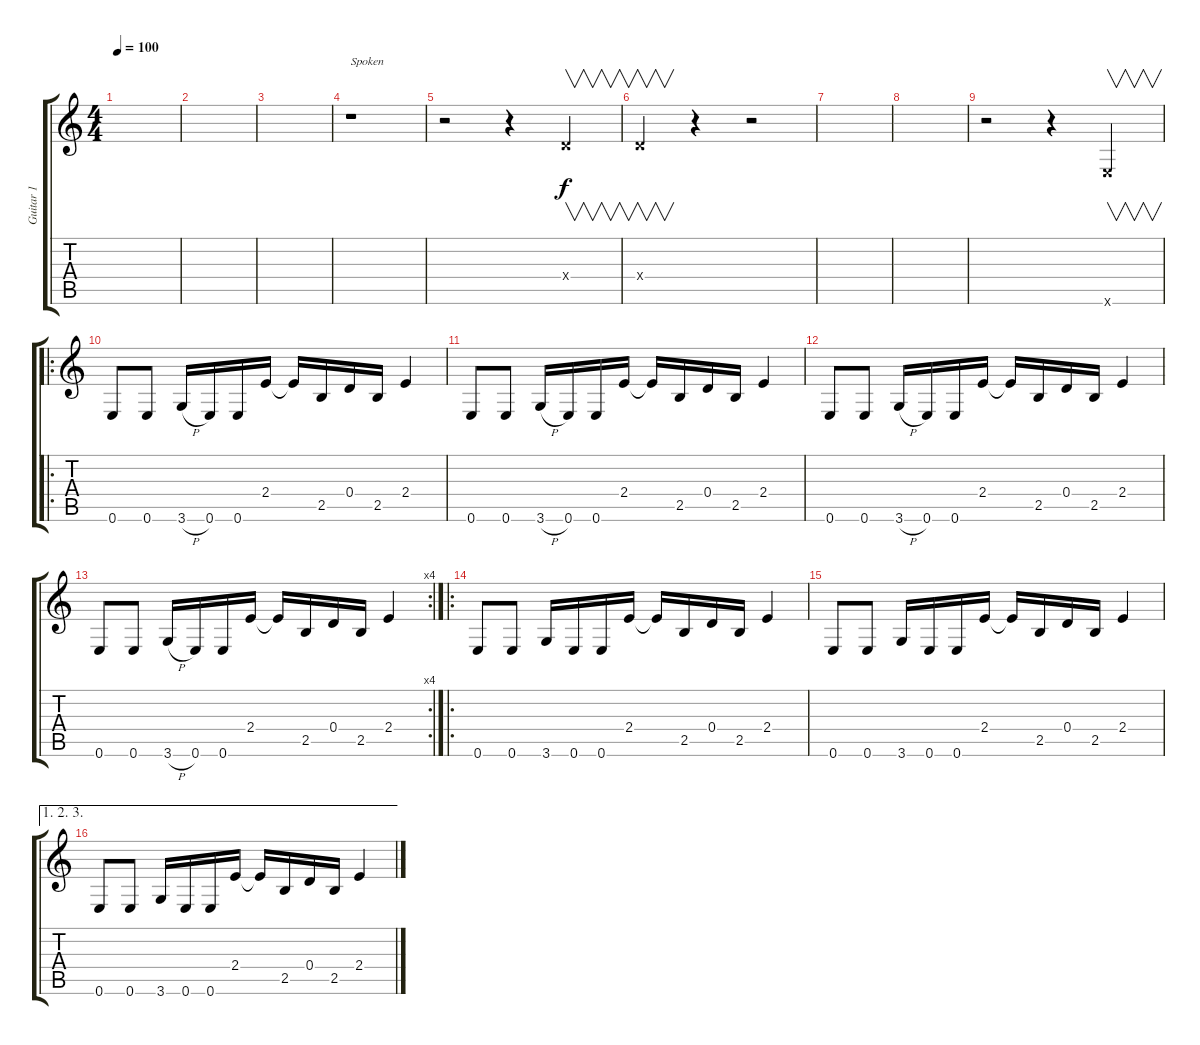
\track ("Guitar 1" "Guitar 1") {instrument overdrivenguitar}
\staff {score tabs}
\tuning (E4 B3 G3 D3 A2 E2) {hide}
\ts (4 4)
\tempo 100
\clef g2
\ks c
|
|
|
r.1{txt "Spoken"} |
r.2 r.4 0.4{x}.4{v} |
0.4{x}.4{v} r.4 r.2 |
|
|
r.2 r.4 0.6{x}.4{v} |
\ro
0.6.8 0.6.8 3.6{h}.16 0.6.16 0.6.16 2.4.16 2.4{t}.16 2.5.16 0.4.16 2.5.16 2.4.4 |
0.6.8 0.6.8 3.6{h}.16 0.6.16 0.6.16 2.4.16 2.4{t}.16 2.5.16 0.4.16 2.5.16 2.4.4 |
0.6.8 0.6.8 3.6{h}.16 0.6.16 0.6.16 2.4.16 2.4{t}.16 2.5.16 0.4.16 2.5.16 2.4.4 |
\rc 4
0.6.8 0.6.8 3.6{h}.16 0.6.16 0.6.16 2.4.16 2.4{t}.16 2.5.16 0.4.16 2.5.16 2.4.4 |
\ro
0.6.8 0.6.8 3.6.16 0.6.16 0.6.16 2.4.16 2.4{t}.16 2.5.16 0.4.16 2.5.16 2.4.4 |
0.6.8 0.6.8 3.6.16 0.6.16 0.6.16 2.4.16 2.4{t}.16 2.5.16 0.4.16 2.5.16 2.4.4 |
\ae (1 2 3)
0.6.8 0.6.8 3.6.16 0.6.16 0.6.16 2.4.16 2.4{t}.16 2.5.16 0.4.16 2.5.16 2.4.4
